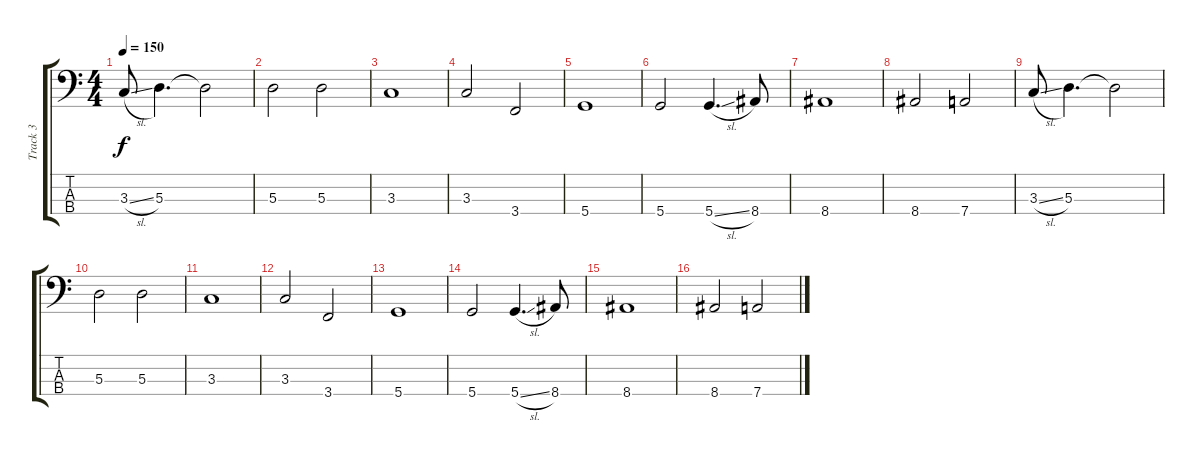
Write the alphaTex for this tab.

\track ("Track 3" "Track 3") {instrument electricbassfinger}
\staff {score tabs}
\tuning (G2 D2 A1 D1) {hide}
\ts (4 4)
\tempo 150
\clef f4
\ks c
3.3{sl}.8{dy f} 5.3.4{d} 5.3{t}.2 |
5.3.2 5.3.2 |
3.3.1 |
3.3.2 3.4.2 |
5.4.1 |
5.4.2 5.4{sl}.4{d} 8.4.8 |
8.4.1 |
8.4.2 7.4.2 |
3.3{sl}.8 5.3.4{d} 5.3{t}.2 |
5.3.2 5.3.2 |
3.3.1 |
3.3.2 3.4.2 |
5.4.1 |
5.4.2 5.4{sl}.4{d} 8.4.8 |
8.4.1 |
8.4.2 7.4.2
